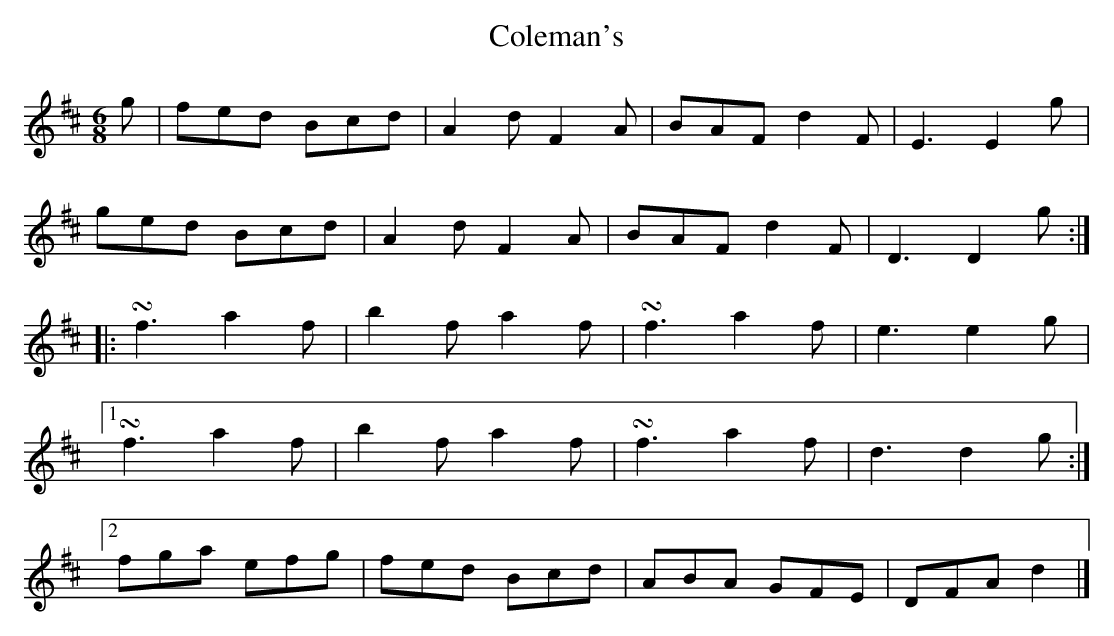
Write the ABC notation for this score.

X:1
U: ~ = !turn!
T:Coleman's
L:1/8
M:6/8
K:D
g | fed Bcd | A2 d F2 A | BAF d2 F | E3 E2 g |
ged Bcd | A2 d F2 A | BAF d2 F | D3 D2 g ::
~f3 a2 f | b2 f a2 f | ~f3 a2 f | e3 e2 g |
[1 ~f3 a2 f | b2 f a2 f | ~f3 a2 f | d3 d2 g :|
[2 fga efg | fed Bcd | ABA GFE | DFA d2 |]
